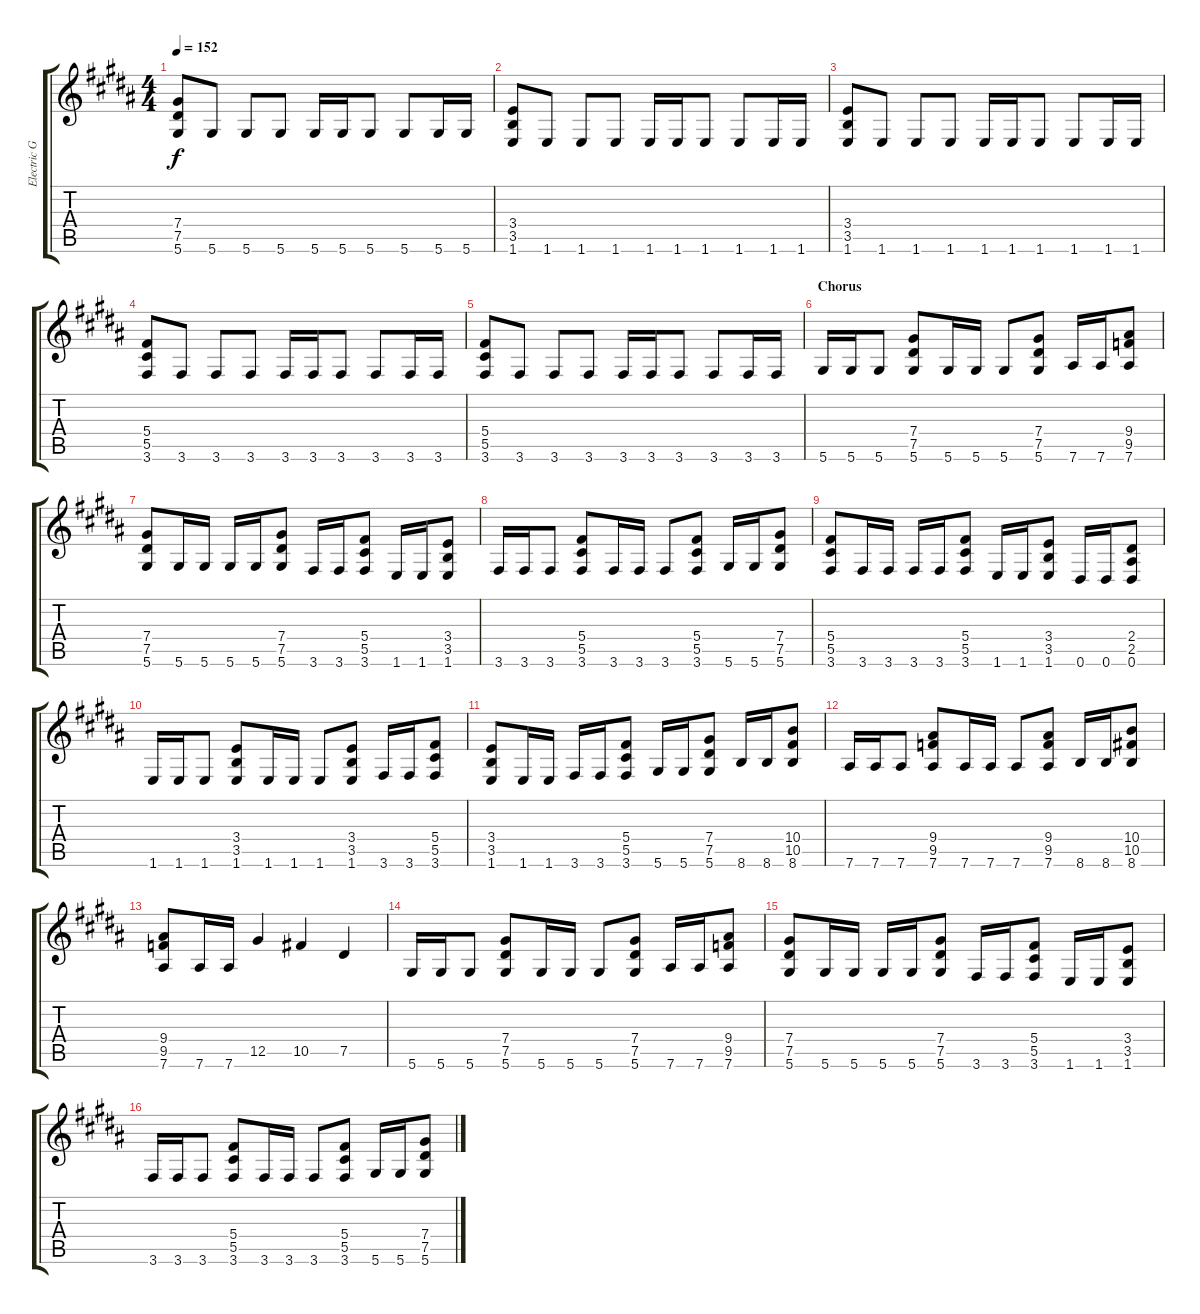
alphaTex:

\track ("Electric Guitar I" "Electric G") {instrument distortionguitar}
\staff {score tabs}
\tuning (Eb4 Bb3 Gb3 Db3 Ab2 Eb2) {hide}
\ts (4 4)
\tempo 152
\clef g2
\ks b
(7.4 7.5 5.6).8{dy f} 5.6.8 5.6.8 5.6.8 5.6.16 5.6.16 5.6.8 5.6.8 5.6.16 5.6.16 |
(3.4 3.5 1.6).8 1.6.8 1.6.8 1.6.8 1.6.16 1.6.16 1.6.8 1.6.8 1.6.16 1.6.16 |
(3.4 3.5 1.6).8 1.6.8 1.6.8 1.6.8 1.6.16 1.6.16 1.6.8 1.6.8 1.6.16 1.6.16 |
(5.4 5.5 3.6).8 3.6.8 3.6.8 3.6.8 3.6.16 3.6.16 3.6.8 3.6.8 3.6.16 3.6.16 |
(5.4 5.5 3.6).8 3.6.8 3.6.8 3.6.8 3.6.16 3.6.16 3.6.8 3.6.8 3.6.16 3.6.16 |
\section ("" "Chorus")
5.6.16 5.6.16 5.6.8 (7.4 7.5 5.6).8 5.6.16 5.6.16 5.6.8 (7.4 7.5 5.6).8 7.6.16 7.6.16 (9.4 9.5 7.6).8 |
(7.4 7.5 5.6).8 5.6.16 5.6.16 5.6.16 5.6.16 (7.4 7.5 5.6).8 3.6.16 3.6.16 (5.4 5.5 3.6).8 1.6.16 1.6.16 (3.4 3.5 1.6).8 |
3.6.16 3.6.16 3.6.8 (5.4 5.5 3.6).8 3.6.16 3.6.16 3.6.8 (5.4 5.5 3.6).8 5.6.16 5.6.16 (7.4 7.5 5.6).8 |
(5.4 5.5 3.6).8 3.6.16 3.6.16 3.6.16 3.6.16 (5.4 5.5 3.6).8 1.6.16 1.6.16 (3.4 3.5 1.6).8 0.6.16 0.6.16 (2.4 2.5 0.6).8 |
1.6.16 1.6.16 1.6.8 (3.4 3.5 1.6).8 1.6.16 1.6.16 1.6.8 (3.4 3.5 1.6).8 3.6.16 3.6.16 (5.4 5.5 3.6).8 |
(3.4 3.5 1.6).8 1.6.16 1.6.16 3.6.16 3.6.16 (5.4 5.5 3.6).8 5.6.16 5.6.16 (7.4 7.5 5.6).8 8.6.16 8.6.16 (10.4 10.5 8.6).8 |
7.6.16 7.6.16 7.6.8 (9.4 9.5 7.6).8 7.6.16 7.6.16 7.6.8 (9.4 9.5 7.6).8 8.6.16 8.6.16 (10.4 10.5 8.6).8 |
(9.4 9.5 7.6).8 7.6.16 7.6.16 12.5.4 10.5.4 7.5.4 |
5.6.16 5.6.16 5.6.8 (7.4 7.5 5.6).8 5.6.16 5.6.16 5.6.8 (7.4 7.5 5.6).8 7.6.16 7.6.16 (9.4 9.5 7.6).8 |
(7.4 7.5 5.6).8 5.6.16 5.6.16 5.6.16 5.6.16 (7.4 7.5 5.6).8 3.6.16 3.6.16 (5.4 5.5 3.6).8 1.6.16 1.6.16 (3.4 3.5 1.6).8 |
3.6.16 3.6.16 3.6.8 (5.4 5.5 3.6).8 3.6.16 3.6.16 3.6.8 (5.4 5.5 3.6).8 5.6.16 5.6.16 (7.4 7.5 5.6).8
